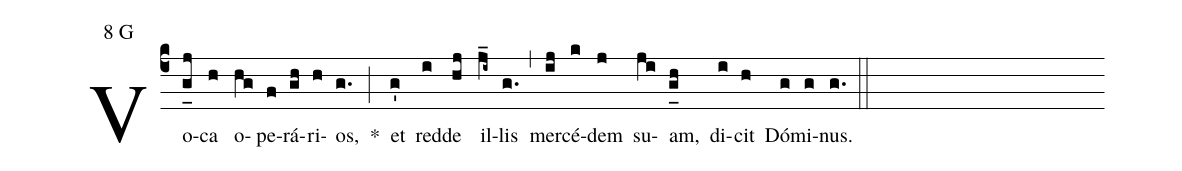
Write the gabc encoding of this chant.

mode:8 G;
%%
(c4) Vo(g_[uh:l]j)ca(h) o(hg)pe(f)rá(gh)ri(h)os,(g.) *(;) et(g') red(i)de(hj) il(j_i~)lis(g.) (,) mer(ij)cé(k)dem(j) su(ji)am,(g_[uh:l]h) di(i)cit(h) Dó(g)mi(g)nus.(g.) (::)
